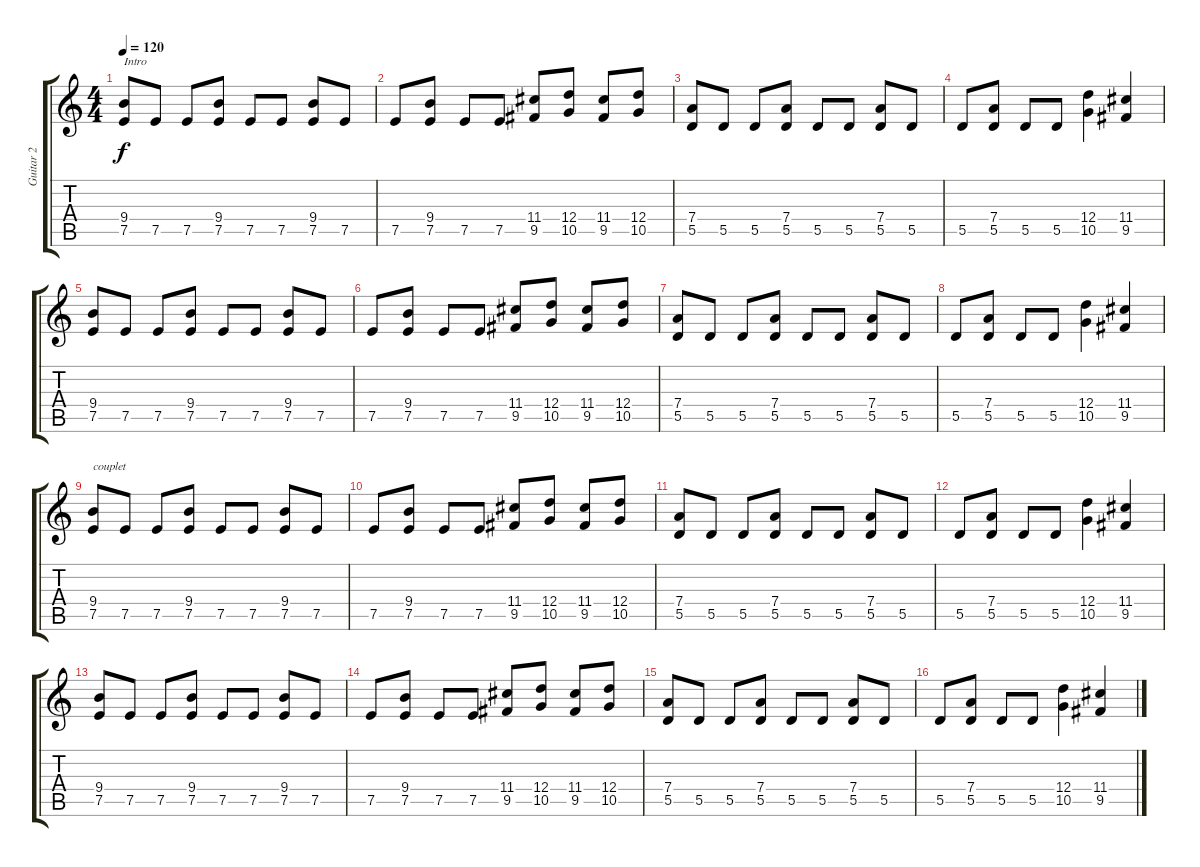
\track ("Guitar 2" "Guitar 2") {instrument distortionguitar}
\staff {score tabs}
\tuning (E4 B3 G3 D3 A2 E2) {hide}
\ts (4 4)
\tempo 120
\tempo 210
\tempo 120
\clef g2
\ks c
(9.4 7.5).8{txt "Intro" dy f instrument distortionguitar} 7.5.8 7.5.8 (9.4 7.5).8 7.5.8 7.5.8 (9.4 7.5).8 7.5.8 |
7.5.8 (9.4 7.5).8 7.5.8 7.5.8 (11.4 9.5).8 (12.4 10.5).8 (11.4 9.5).8 (12.4 10.5).8 |
(7.4 5.5).8 5.5.8 5.5.8 (7.4 5.5).8 5.5.8 5.5.8 (7.4 5.5).8 5.5.8 |
5.5.8 (7.4 5.5).8 5.5.8 5.5.8 (12.4 10.5).4 (11.4 9.5).4 |
(9.4 7.5).8 7.5.8 7.5.8 (9.4 7.5).8 7.5.8 7.5.8 (9.4 7.5).8 7.5.8 |
7.5.8 (9.4 7.5).8 7.5.8 7.5.8 (11.4 9.5).8 (12.4 10.5).8 (11.4 9.5).8 (12.4 10.5).8 |
(7.4 5.5).8 5.5.8 5.5.8 (7.4 5.5).8 5.5.8 5.5.8 (7.4 5.5).8 5.5.8 |
5.5.8 (7.4 5.5).8 5.5.8 5.5.8 (12.4 10.5).4 (11.4 9.5).4 |
(9.4 7.5).8{txt "couplet"} 7.5.8 7.5.8 (9.4 7.5).8 7.5.8 7.5.8 (9.4 7.5).8 7.5.8 |
7.5.8 (9.4 7.5).8 7.5.8 7.5.8 (11.4 9.5).8 (12.4 10.5).8 (11.4 9.5).8 (12.4 10.5).8 |
(7.4 5.5).8 5.5.8 5.5.8 (7.4 5.5).8 5.5.8 5.5.8 (7.4 5.5).8 5.5.8 |
5.5.8 (7.4 5.5).8 5.5.8 5.5.8 (12.4 10.5).4 (11.4 9.5).4 |
(9.4 7.5).8 7.5.8 7.5.8 (9.4 7.5).8 7.5.8 7.5.8 (9.4 7.5).8 7.5.8 |
7.5.8 (9.4 7.5).8 7.5.8 7.5.8 (11.4 9.5).8 (12.4 10.5).8 (11.4 9.5).8 (12.4 10.5).8 |
(7.4 5.5).8 5.5.8 5.5.8 (7.4 5.5).8 5.5.8 5.5.8 (7.4 5.5).8 5.5.8 |
5.5.8 (7.4 5.5).8 5.5.8 5.5.8 (12.4 10.5).4 (11.4 9.5).4
